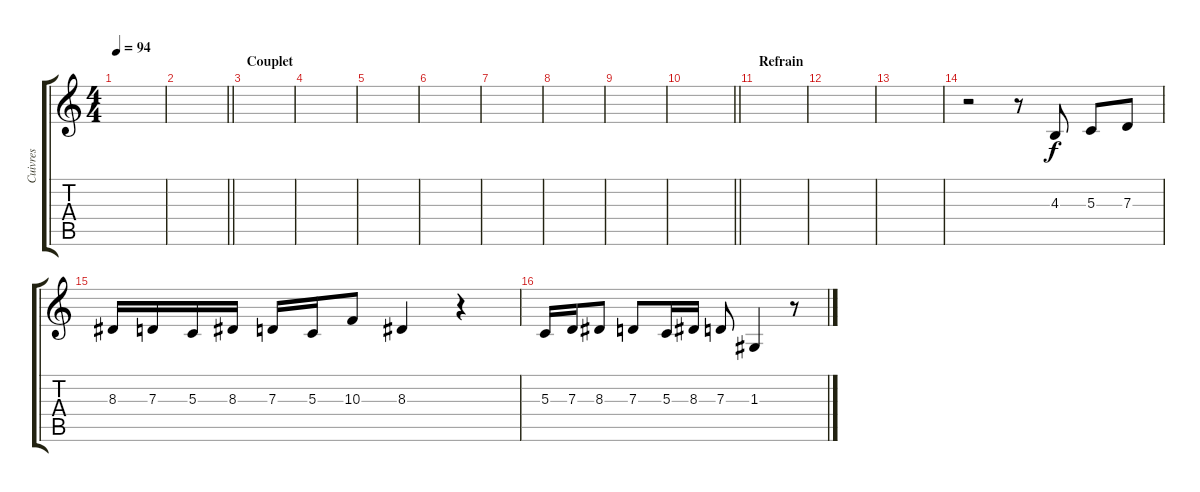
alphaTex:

\track ("Cuivres" "Cuivres") {instrument trumpet}
\staff {score tabs}
\tuning (E4 B3 G3 D3 A2 E2) {hide}
\ts (4 4)
\tempo 94
\clef g2
\ks c
|
\barLineRight lightlight
|
\section ("" "Couplet")
|
|
|
|
|
|
|
\barLineRight lightlight
|
\section ("" "Refrain")
|
|
|
r.2 r.8 4.3.8 5.3.8 7.3.8 |
8.3.16 7.3.16 5.3.16 8.3.16 7.3.16 5.3.16 10.3.8 8.3.4 r.4 |
5.3.16 7.3.16 8.3.8 7.3.8 5.3.16 8.3.16 7.3.8 1.3.4 r.8
